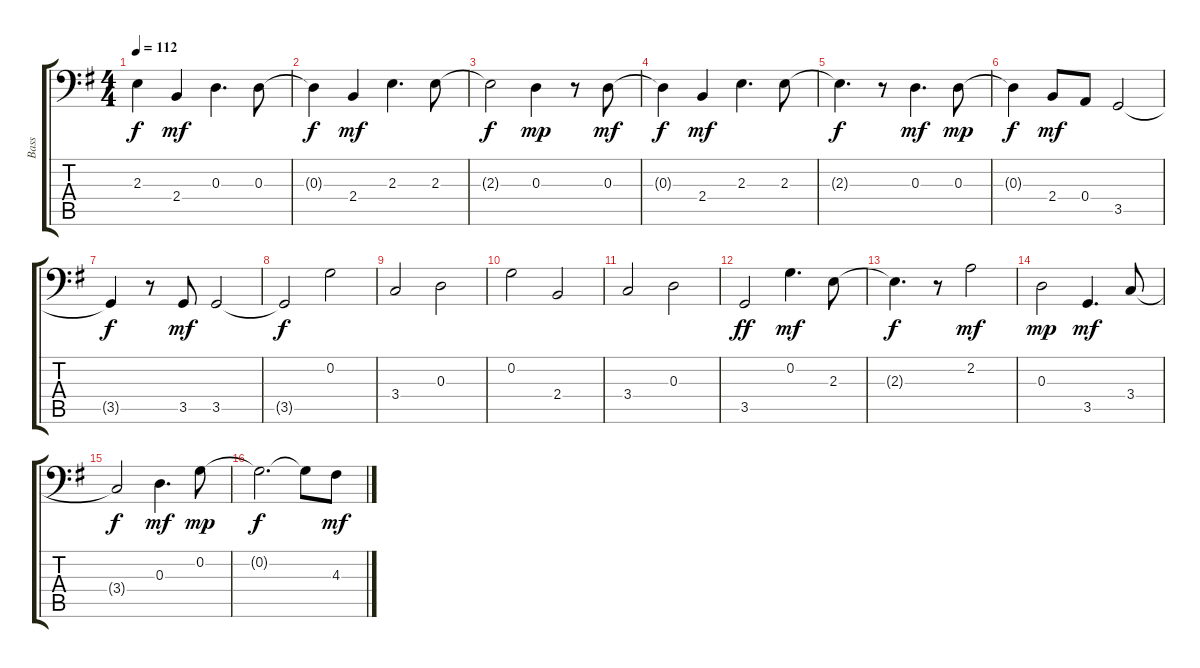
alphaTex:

\track ("Bass" "Bass") {instrument electricbassfinger}
\staff {score tabs}
\tuning (C3 G2 D2 A1 E1 B0) {hide}
\ts (4 4)
\tempo 112
\clef f4
\ks g
2.3{t}.4{dy f} 2.4.4{dy mf} 0.3.4{d} 0.3.8 |
0.3{t}.4{dy f} 2.4.4{dy mf} 2.3.4{d} 2.3.8 |
2.3{t}.2{dy f} 0.3.4{dy mp} r.8 0.3.8{dy mf} |
0.3{t}.4{dy f} 2.4.4{dy mf} 2.3.4{d} 2.3.8 |
2.3{t}.4{d dy f} r.8 0.3.4{d dy mf} 0.3.8{dy mp} |
0.3{t}.4{dy f} 2.4.8{dy mf} 0.4.8 3.5.2 |
3.5{t}.4{dy f} r.8 3.5.8{dy mf} 3.5.2 |
3.5{t}.2{dy f} 0.2.2 |
3.4.2 0.3.2 |
0.2.2 2.4.2 |
3.4.2 0.3.2 |
3.5.2{dy ff} 0.2.4{d dy mf} 2.3.8 |
2.3{t}.4{d dy f} r.8 2.2.2{dy mf} |
0.3.2{dy mp} 3.5.4{d dy mf} 3.4.8 |
3.4{t}.2{dy f} 0.3.4{d dy mf} 0.2.8{dy mp} |
0.2{t}.2{d dy f} 0.2{t}.8 4.3.8{dy mf}
